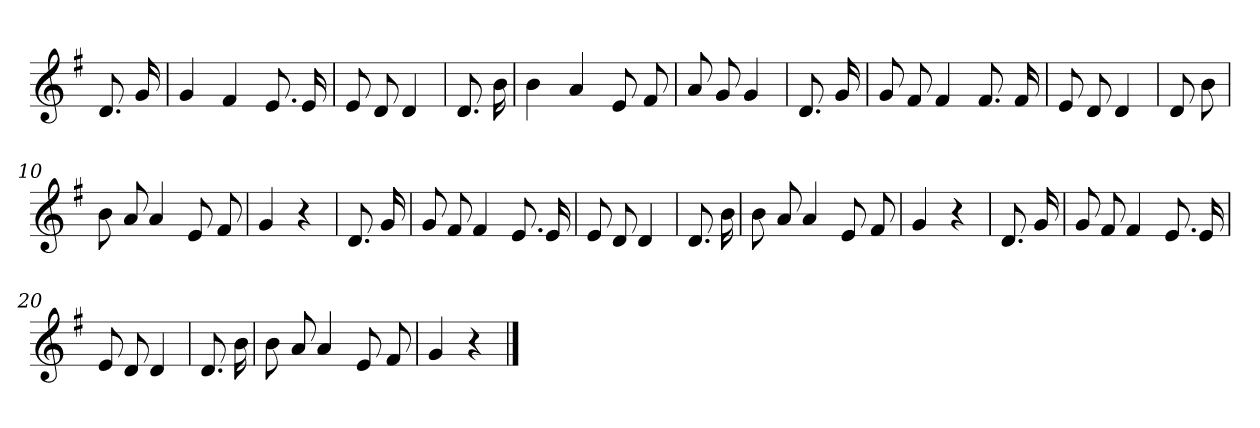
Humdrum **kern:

**kern
*part1
*staff1
*clefG2
*k[f#]
*G:
=
8.d
16g
=1
4g
4f#
8.e
16e
=2
8e
8d
4d
=3
8.d
16b
=4
4b
4a
8e
8f#
=5
8a
8g
4g
=6
8.d
16g
=7
8g
8f#
4f#
8.f#
16f#
=8
8e
8d
4d
=9
8d
8b
=10
8b
8a
4a
8e
8f#
=11
4g
4r
=12
8.d
16g
=13
8g
8f#
4f#
8.e
16e
=14
8e
8d
4d
=15
8.d
16b
=16
8b
8a
4a
8e
8f#
=17
4g
4r
=18
8.d
16g
=19
8g
8f#
4f#
8.e
16e
=20
8e
8d
4d
=21
8.d
16b
=22
8b
8a
4a
8e
8f#
=23
4g
4r
==
*-
